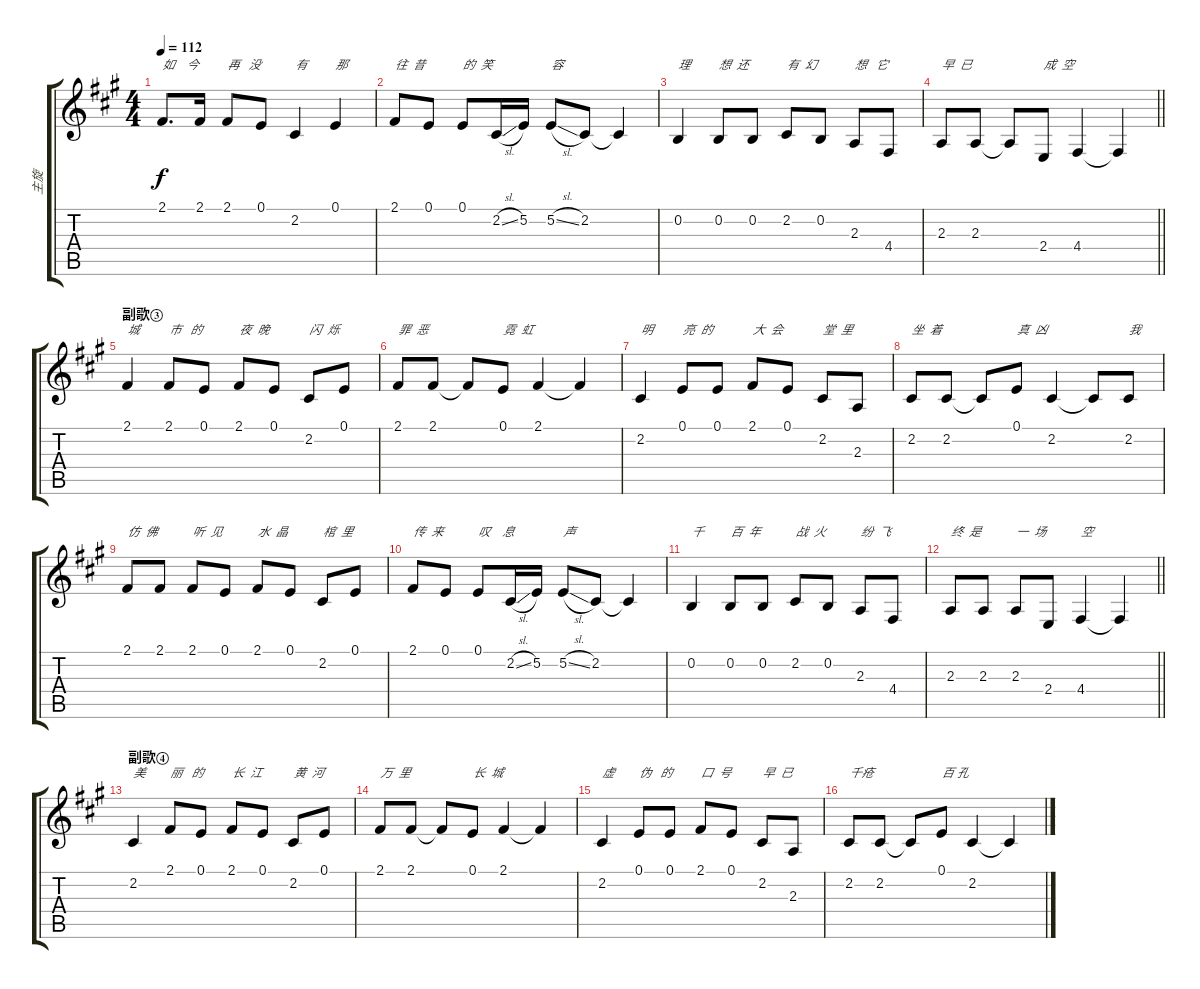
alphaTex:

\track ("主旋" "主旋") {instrument lead1square}
\staff {score tabs}
\tuning (E4 B3 G3 D3 A2 E2) {hide}
\ts (4 4)
\tempo 112
\clef g2
\ks a
2.1.8{d txt "如    今" dy f} 2.1.16 2.1.8{txt "再   没"} 0.1.8 2.2.4{txt "有"} 0.1.4{txt "那"} |
2.1.8{txt "往  昔"} 0.1.8 0.1.8{txt "的  笑"} 2.2{sl}.16 5.2.16 5.2{sl}.8{txt "容"} 2.2.8 2.2{t}.4 |
0.2.4{txt "理  "} 0.2.8{txt "想  还"} 0.2.8 2.2.8{txt "有  幻"} 0.2.8 2.3.8{txt "想   它"} 4.4.8 |
\barLineRight lightlight
2.3.8{txt "早  已"} 2.3.8 2.3{t}.8 2.4.8{txt "成  空"} 4.4.4 4.4{t}.4 |
\section ("" "副歌③")
2.1.4{txt "城"} 2.1.8{txt "市   的"} 0.1.8 2.1.8{txt "夜  晚"} 0.1.8 2.2.8{txt "闪  烁"} 0.1.8 |
2.1.8{txt "罪  恶"} 2.1.8 2.1{t}.8 0.1.8{txt "霓  虹"} 2.1.4 2.1{t}.4 |
2.2.4{txt "明"} 0.1.8{txt "亮  的"} 0.1.8 2.1.8{txt "大  会"} 0.1.8 2.2.8{txt "堂  里"} 2.3.8 |
2.2.8{txt "坐  着"} 2.2.8 2.2{t}.8 0.1.8{txt "真  凶"} 2.2.4 2.2{t}.8 2.2.8{txt "我"} |
2.1.8{txt "仿  佛"} 2.1.8 2.1.8{txt "听  见"} 0.1.8 2.1.8{txt "水  晶"} 0.1.8 2.2.8{txt "棺  里"} 0.1.8 |
2.1.8{txt "传  来"} 0.1.8 0.1.8{txt "叹    息"} 2.2{sl}.16 5.2.16 5.2{sl}.8{txt "声"} 2.2.8 2.2{t}.4 |
0.2.4{txt "千"} 0.2.8{txt "百  年"} 0.2.8 2.2.8{txt "战  火"} 0.2.8 2.3.8{txt "纷  飞"} 4.4.8 |
\barLineRight lightlight
2.3.8{txt "终  是"} 2.3.8 2.3.8{txt "一  场"} 2.4.8 4.4.4{txt "空"} 4.4{t}.4 |
\section ("" "副歌④")
2.2.4{txt "美"} 2.1.8{txt "丽   的"} 0.1.8 2.1.8{txt "长  江"} 0.1.8 2.2.8{txt "黄  河"} 0.1.8 |
2.1.8{txt "万  里"} 2.1.8 2.1{t}.8 0.1.8{txt "长  城"} 2.1.4 2.1{t}.4 |
2.2.4{txt "虚"} 0.1.8{txt "伪   的"} 0.1.8 2.1.8{txt "口  号"} 0.1.8 2.2.8{txt "早  已"} 2.3.8 |
2.2.8{txt "千疮"} 2.2.8 2.2{t}.8 0.1.8{txt "百 孔"} 2.2.4 2.2{t}.4
